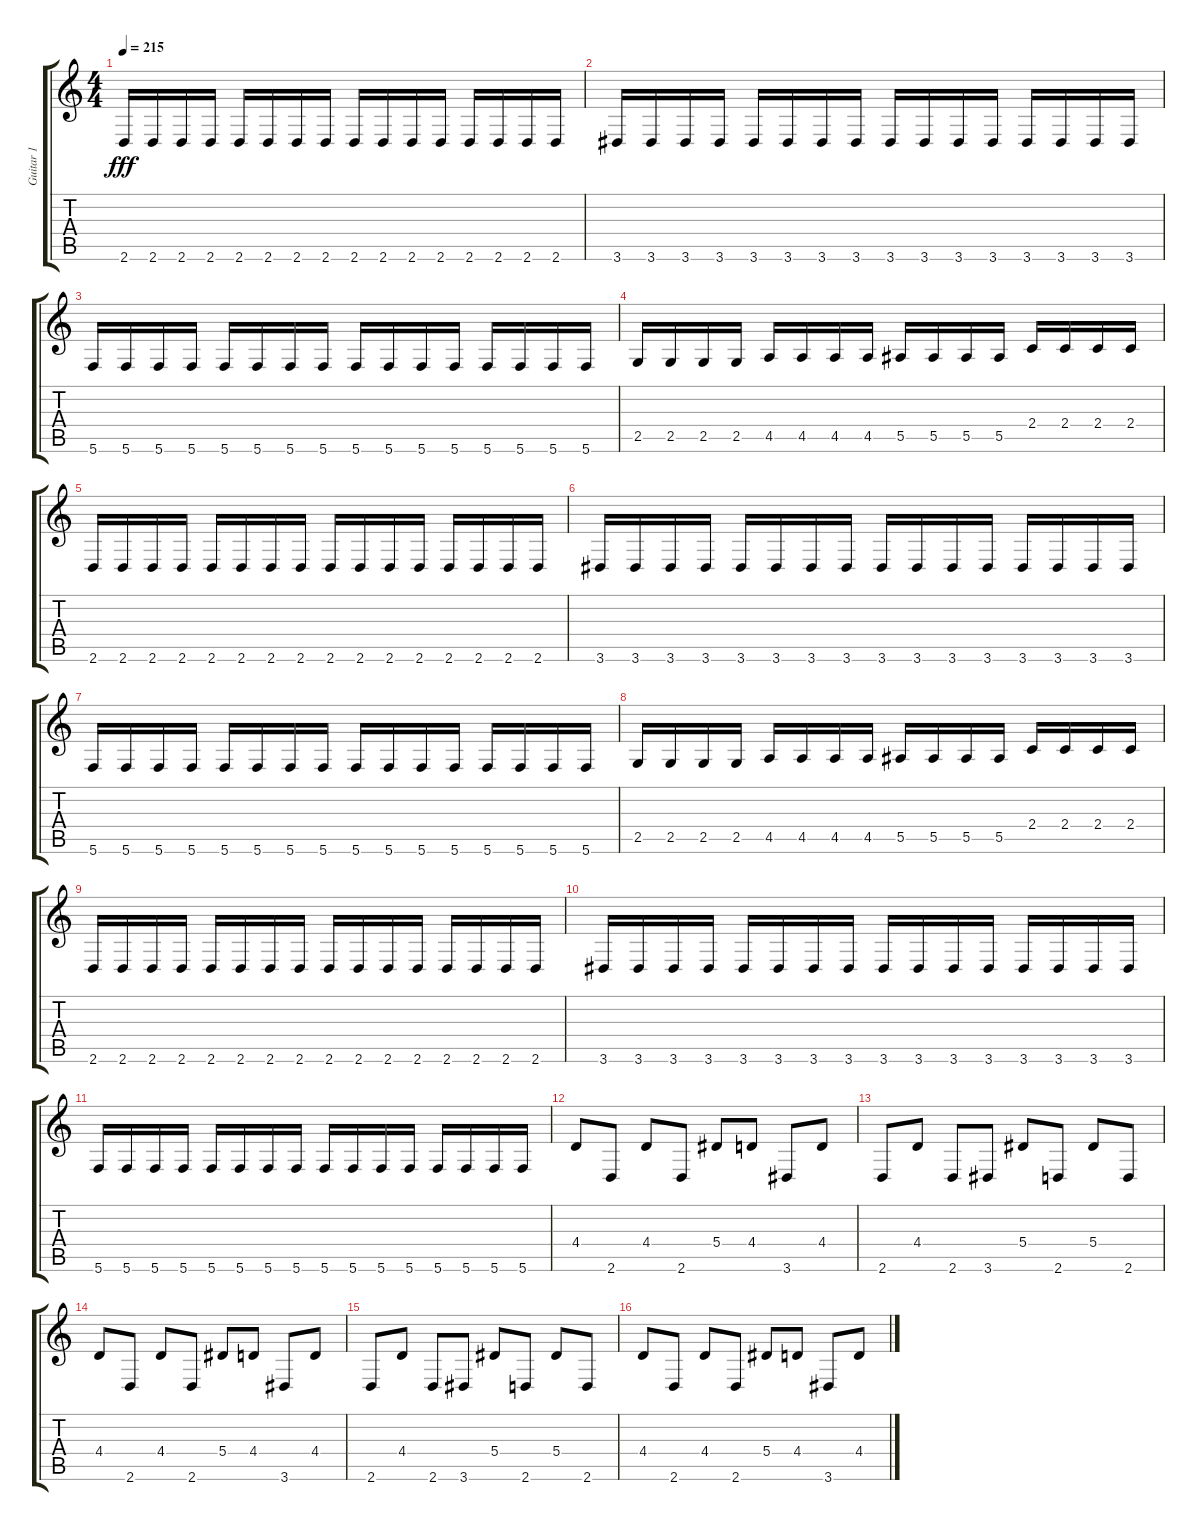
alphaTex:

\track ("Guitar 1" "Guitar 1") {instrument distortionguitar}
\staff {score tabs}
\tuning (C4 G3 Eb3 Bb2 F2 C2) {hide}
\ts (4 4)
\tempo 215
\clef g2
\ks c
2.6.16{dy fff} 2.6.16 2.6.16 2.6.16 2.6.16 2.6.16 2.6.16 2.6.16 2.6.16 2.6.16 2.6.16 2.6.16 2.6.16 2.6.16 2.6.16 2.6.16 |
3.6.16 3.6.16 3.6.16 3.6.16 3.6.16 3.6.16 3.6.16 3.6.16 3.6.16 3.6.16 3.6.16 3.6.16 3.6.16 3.6.16 3.6.16 3.6.16 |
5.6.16 5.6.16 5.6.16 5.6.16 5.6.16 5.6.16 5.6.16 5.6.16 5.6.16 5.6.16 5.6.16 5.6.16 5.6.16 5.6.16 5.6.16 5.6.16 |
2.5.16 2.5.16 2.5.16 2.5.16 4.5.16 4.5.16 4.5.16 4.5.16 5.5.16 5.5.16 5.5.16 5.5.16 2.4.16 2.4.16 2.4.16 2.4.16 |
2.6.16 2.6.16 2.6.16 2.6.16 2.6.16 2.6.16 2.6.16 2.6.16 2.6.16 2.6.16 2.6.16 2.6.16 2.6.16 2.6.16 2.6.16 2.6.16 |
3.6.16 3.6.16 3.6.16 3.6.16 3.6.16 3.6.16 3.6.16 3.6.16 3.6.16 3.6.16 3.6.16 3.6.16 3.6.16 3.6.16 3.6.16 3.6.16 |
5.6.16 5.6.16 5.6.16 5.6.16 5.6.16 5.6.16 5.6.16 5.6.16 5.6.16 5.6.16 5.6.16 5.6.16 5.6.16 5.6.16 5.6.16 5.6.16 |
2.5.16 2.5.16 2.5.16 2.5.16 4.5.16 4.5.16 4.5.16 4.5.16 5.5.16 5.5.16 5.5.16 5.5.16 2.4.16 2.4.16 2.4.16 2.4.16 |
2.6.16 2.6.16 2.6.16 2.6.16 2.6.16 2.6.16 2.6.16 2.6.16 2.6.16 2.6.16 2.6.16 2.6.16 2.6.16 2.6.16 2.6.16 2.6.16 |
3.6.16 3.6.16 3.6.16 3.6.16 3.6.16 3.6.16 3.6.16 3.6.16 3.6.16 3.6.16 3.6.16 3.6.16 3.6.16 3.6.16 3.6.16 3.6.16 |
5.6.16 5.6.16 5.6.16 5.6.16 5.6.16 5.6.16 5.6.16 5.6.16 5.6.16 5.6.16 5.6.16 5.6.16 5.6.16 5.6.16 5.6.16 5.6.16 |
4.4.8 2.6.8 4.4.8 2.6.8 5.4.8 4.4.8 3.6.8 4.4.8 |
2.6.8 4.4.8 2.6.8 3.6.8 5.4.8 2.6.8 5.4.8 2.6.8 |
4.4.8 2.6.8 4.4.8 2.6.8 5.4.8 4.4.8 3.6.8 4.4.8 |
2.6.8 4.4.8 2.6.8 3.6.8 5.4.8 2.6.8 5.4.8 2.6.8 |
4.4.8 2.6.8 4.4.8 2.6.8 5.4.8 4.4.8 3.6.8 4.4.8
